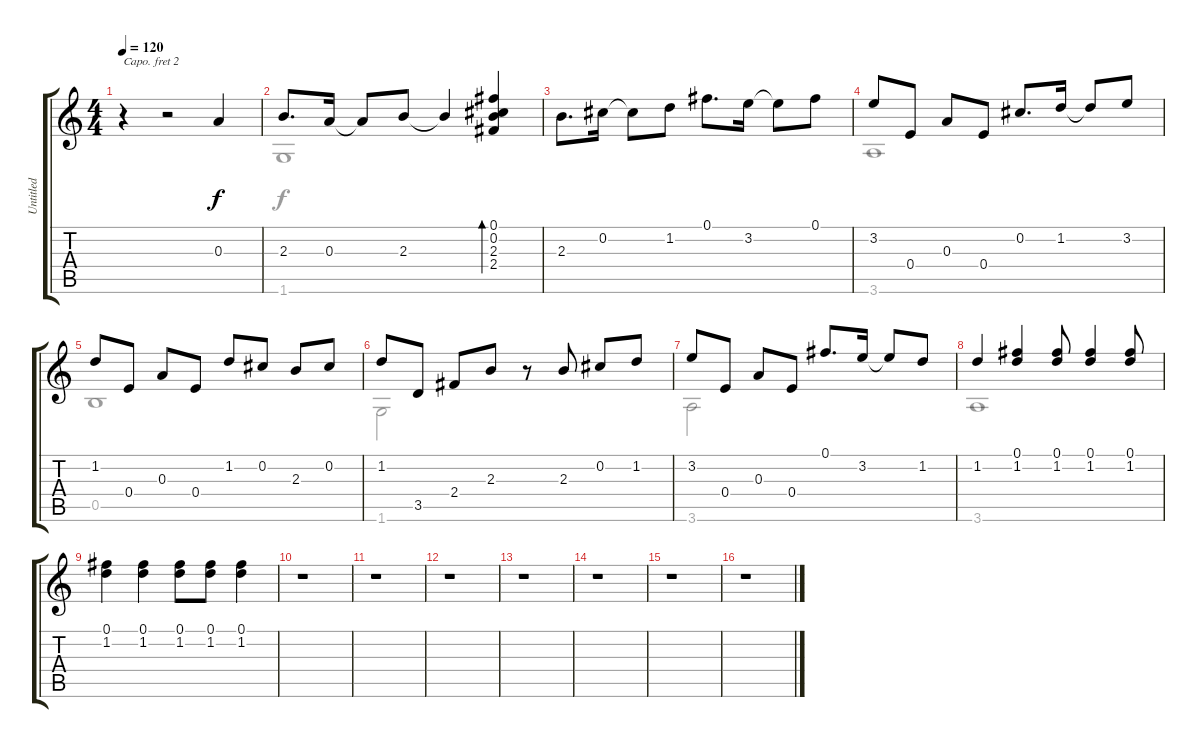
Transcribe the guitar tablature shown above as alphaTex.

\track ("Untitled" "Untitled") {instrument acousticguitarnylon}
\staff {score tabs}
\capo 2
\tuning (E4 B3 G3 D3 A2 E2) {hide}
\voice
\ts (4 4)
\tempo 120
\clef g2
\ks c
r.4{dy f} r.2 0.3.4 |
2.3.8{d} 0.3.16 0.3{t}.8 2.3.8 2.3{t}.4 (0.1 0.2 2.3 2.4).4{bd 30} |
2.3.8{d} 0.2.16 0.2{t}.8 1.2.8 0.1.8{d} 3.2.16 3.2{t}.8 0.1.8 |
3.2.8 0.4.8 0.3.8 0.4.8 0.2.8{d} 1.2.16 1.2{t}.8 3.2.8 |
1.2.8 0.4.8 0.3.8 0.4.8 1.2.8 0.2.8 2.3.8 0.2.8 |
1.2.8 3.5.8 2.4.8 2.3.8 r.8 2.3.8 0.2.8 1.2.8 |
3.2.8 0.4.8 0.3.8 0.4.8 0.1.8{d} 3.2.16 3.2{t}.8 1.2.8 |
1.2.4 (0.1 1.2).4 (0.1 1.2).8 (0.1 1.2).4 (0.1 1.2).8 |
(0.1 1.2).4 (0.1 1.2).4 (0.1 1.2).8 (0.1 1.2).8 (0.1 1.2).4 |
r.1 |
r.1 |
r.1 |
r.1 |
r.1 |
r.1 |
r.1
\voice
\clef g2
\ottava regular
\simile none
\ks c
|
1.6.1 |
|
3.6.1 |
0.5.1 |
1.6.2 |
3.6.2 |
3.6.1 |
|
|
|
|
|
|
|
